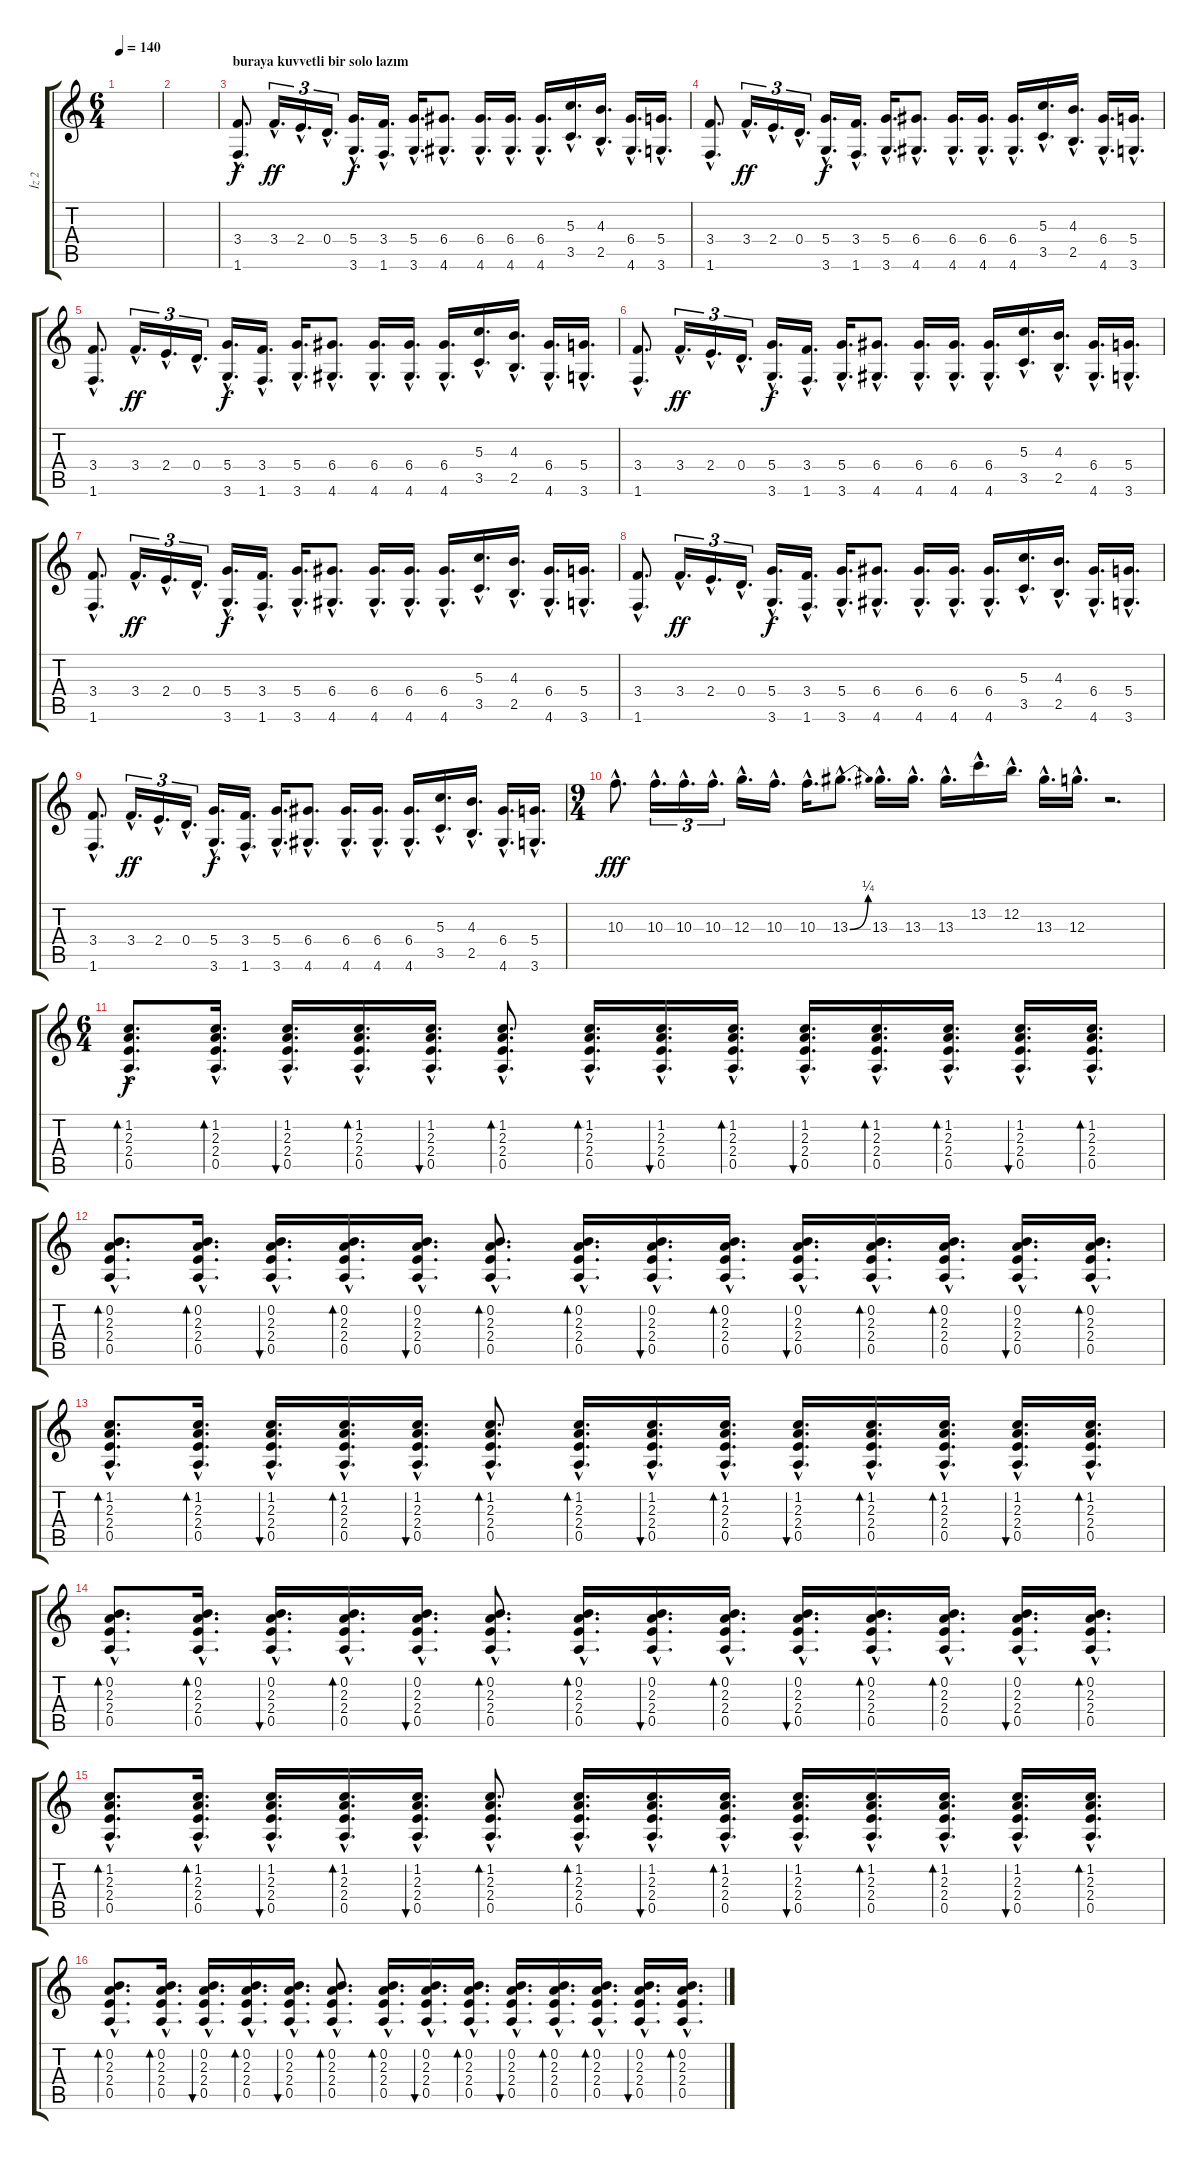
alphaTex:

\track ("İz 2" "İz 2") {instrument overdrivenguitar}
\staff {score tabs}
\tuning (E4 B3 G3 D3 A2 E2) {hide}
\ts (6 4)
\tempo 140
\clef g2
\ks c
|
|
\section ("" "buraya kuvvetli bir solo lazım")
(3.4{hac} 1.6{hac}).8{d} 3.4{hac}.16{d tu (3 2) dy ff} 2.4{hac}.16{d tu (3 2)} 0.4{hac}.16{d tu (3 2)} (5.4{hac} 3.6{hac}).16{d dy f} (3.4{hac} 1.6{hac}).16{d} (5.4{hac} 3.6{hac}).16{d} (6.4{hac} 4.6{hac}).8{d} (6.4{hac} 4.6{hac}).16{d} (6.4{hac} 4.6{hac}).16{d} (6.4{hac} 4.6{hac}).16{d} (5.3{hac} 3.5{hac}).16{d} (4.3{hac} 2.5{hac}).16{d} (6.4{hac} 4.6{hac}).16{d} (5.4{hac} 3.6{hac}).16{d} |
(3.4{hac} 1.6{hac}).8{d} 3.4{hac}.16{d tu (3 2) dy ff} 2.4{hac}.16{d tu (3 2)} 0.4{hac}.16{d tu (3 2)} (5.4{hac} 3.6{hac}).16{d dy f} (3.4{hac} 1.6{hac}).16{d} (5.4{hac} 3.6{hac}).16{d} (6.4{hac} 4.6{hac}).8{d} (6.4{hac} 4.6{hac}).16{d} (6.4{hac} 4.6{hac}).16{d} (6.4{hac} 4.6{hac}).16{d} (5.3{hac} 3.5{hac}).16{d} (4.3{hac} 2.5{hac}).16{d} (6.4{hac} 4.6{hac}).16{d} (5.4{hac} 3.6{hac}).16{d} |
(3.4{hac} 1.6{hac}).8{d} 3.4{hac}.16{d tu (3 2) dy ff} 2.4{hac}.16{d tu (3 2)} 0.4{hac}.16{d tu (3 2)} (5.4{hac} 3.6{hac}).16{d dy f} (3.4{hac} 1.6{hac}).16{d} (5.4{hac} 3.6{hac}).16{d} (6.4{hac} 4.6{hac}).8{d} (6.4{hac} 4.6{hac}).16{d} (6.4{hac} 4.6{hac}).16{d} (6.4{hac} 4.6{hac}).16{d} (5.3{hac} 3.5{hac}).16{d} (4.3{hac} 2.5{hac}).16{d} (6.4{hac} 4.6{hac}).16{d} (5.4{hac} 3.6{hac}).16{d} |
(3.4{hac} 1.6{hac}).8{d} 3.4{hac}.16{d tu (3 2) dy ff} 2.4{hac}.16{d tu (3 2)} 0.4{hac}.16{d tu (3 2)} (5.4{hac} 3.6{hac}).16{d dy f} (3.4{hac} 1.6{hac}).16{d} (5.4{hac} 3.6{hac}).16{d} (6.4{hac} 4.6{hac}).8{d} (6.4{hac} 4.6{hac}).16{d} (6.4{hac} 4.6{hac}).16{d} (6.4{hac} 4.6{hac}).16{d} (5.3{hac} 3.5{hac}).16{d} (4.3{hac} 2.5{hac}).16{d} (6.4{hac} 4.6{hac}).16{d} (5.4{hac} 3.6{hac}).16{d} |
(3.4{hac} 1.6{hac}).8{d} 3.4{hac}.16{d tu (3 2) dy ff} 2.4{hac}.16{d tu (3 2)} 0.4{hac}.16{d tu (3 2)} (5.4{hac} 3.6{hac}).16{d dy f} (3.4{hac} 1.6{hac}).16{d} (5.4{hac} 3.6{hac}).16{d} (6.4{hac} 4.6{hac}).8{d} (6.4{hac} 4.6{hac}).16{d} (6.4{hac} 4.6{hac}).16{d} (6.4{hac} 4.6{hac}).16{d} (5.3{hac} 3.5{hac}).16{d} (4.3{hac} 2.5{hac}).16{d} (6.4{hac} 4.6{hac}).16{d} (5.4{hac} 3.6{hac}).16{d} |
(3.4{hac} 1.6{hac}).8{d} 3.4{hac}.16{d tu (3 2) dy ff} 2.4{hac}.16{d tu (3 2)} 0.4{hac}.16{d tu (3 2)} (5.4{hac} 3.6{hac}).16{d dy f} (3.4{hac} 1.6{hac}).16{d} (5.4{hac} 3.6{hac}).16{d} (6.4{hac} 4.6{hac}).8{d} (6.4{hac} 4.6{hac}).16{d} (6.4{hac} 4.6{hac}).16{d} (6.4{hac} 4.6{hac}).16{d} (5.3{hac} 3.5{hac}).16{d} (4.3{hac} 2.5{hac}).16{d} (6.4{hac} 4.6{hac}).16{d} (5.4{hac} 3.6{hac}).16{d} |
(3.4{hac} 1.6{hac}).8{d} 3.4{hac}.16{d tu (3 2) dy ff} 2.4{hac}.16{d tu (3 2)} 0.4{hac}.16{d tu (3 2)} (5.4{hac} 3.6{hac}).16{d dy f} (3.4{hac} 1.6{hac}).16{d} (5.4{hac} 3.6{hac}).16{d} (6.4{hac} 4.6{hac}).8{d} (6.4{hac} 4.6{hac}).16{d} (6.4{hac} 4.6{hac}).16{d} (6.4{hac} 4.6{hac}).16{d} (5.3{hac} 3.5{hac}).16{d} (4.3{hac} 2.5{hac}).16{d} (6.4{hac} 4.6{hac}).16{d} (5.4{hac} 3.6{hac}).16{d} |
\ts (9 4)
10.3{hac}.8{d dy fff instrument distortionguitar} 10.3{hac}.16{d tu (3 2)} 10.3{hac}.16{d tu (3 2)} 10.3{hac}.16{d tu (3 2)} 12.3{hac}.16{d} 10.3{hac}.16{d} 10.3{hac}.16{d} 13.3{be (bend 0 0 60 1) hac}.8{d} 13.3{hac}.16{d} 13.3{hac}.16{d} 13.3{hac}.16{d} 13.2{hac}.16{d} 12.2{hac}.16{d} 13.3{hac}.16{d} 12.3{hac}.16{d} r.2{d} |
\ts (6 4)
(1.2{hac} 2.3{hac} 2.4{hac} 0.5{hac}).8{d bd 30 dy f} (1.2{hac} 2.3{hac} 2.4{hac} 0.5{hac}).16{d bd 30} (1.2{hac} 2.3{hac} 2.4{hac} 0.5{hac}).16{d bu 30} (1.2{hac} 2.3{hac} 2.4{hac} 0.5{hac}).16{d bd 30} (1.2{hac} 2.3{hac} 2.4{hac} 0.5{hac}).16{d bu 30} (1.2{hac} 2.3{hac} 2.4{hac} 0.5{hac}).8{d bd 30} (1.2{hac} 2.3{hac} 2.4{hac} 0.5{hac}).16{d bd 30} (1.2{hac} 2.3{hac} 2.4{hac} 0.5{hac}).16{d bu 30} (1.2{hac} 2.3{hac} 2.4{hac} 0.5{hac}).16{d bd 30} (1.2{hac} 2.3{hac} 2.4{hac} 0.5{hac}).16{d bu 30} (1.2{hac} 2.3{hac} 2.4{hac} 0.5{hac}).16{d bd 30} (1.2{hac} 2.3{hac} 2.4{hac} 0.5{hac}).16{d bd 30} (1.2{hac} 2.3{hac} 2.4{hac} 0.5{hac}).16{d bu 30} (1.2{hac} 2.3{hac} 2.4{hac} 0.5{hac}).16{d bd 30} |
(0.2{hac} 2.3{hac} 2.4{hac} 0.5{hac}).8{d bd 30} (0.2{hac} 2.3{hac} 2.4{hac} 0.5{hac}).16{d bd 30} (0.2{hac} 2.3{hac} 2.4{hac} 0.5{hac}).16{d bu 30} (0.2{hac} 2.3{hac} 2.4{hac} 0.5{hac}).16{d bd 30} (0.2{hac} 2.3{hac} 2.4{hac} 0.5{hac}).16{d bu 30} (0.2{hac} 2.3{hac} 2.4{hac} 0.5{hac}).8{d bd 30} (0.2{hac} 2.3{hac} 2.4{hac} 0.5{hac}).16{d bd 30} (0.2{hac} 2.3{hac} 2.4{hac} 0.5{hac}).16{d bu 30} (0.2{hac} 2.3{hac} 2.4{hac} 0.5{hac}).16{d bd 30} (0.2{hac} 2.3{hac} 2.4{hac} 0.5{hac}).16{d bu 30} (0.2{hac} 2.3{hac} 2.4{hac} 0.5{hac}).16{d bd 30} (0.2{hac} 2.3{hac} 2.4{hac} 0.5{hac}).16{d bd 30} (0.2{hac} 2.3{hac} 2.4{hac} 0.5{hac}).16{d bu 30} (0.2{hac} 2.3{hac} 2.4{hac} 0.5{hac}).16{d bd 30} |
(1.2{hac} 2.3{hac} 2.4{hac} 0.5{hac}).8{d bd 30} (1.2{hac} 2.3{hac} 2.4{hac} 0.5{hac}).16{d bd 30} (1.2{hac} 2.3{hac} 2.4{hac} 0.5{hac}).16{d bu 30} (1.2{hac} 2.3{hac} 2.4{hac} 0.5{hac}).16{d bd 30} (1.2{hac} 2.3{hac} 2.4{hac} 0.5{hac}).16{d bu 30} (1.2{hac} 2.3{hac} 2.4{hac} 0.5{hac}).8{d bd 30} (1.2{hac} 2.3{hac} 2.4{hac} 0.5{hac}).16{d bd 30} (1.2{hac} 2.3{hac} 2.4{hac} 0.5{hac}).16{d bu 30} (1.2{hac} 2.3{hac} 2.4{hac} 0.5{hac}).16{d bd 30} (1.2{hac} 2.3{hac} 2.4{hac} 0.5{hac}).16{d bu 30} (1.2{hac} 2.3{hac} 2.4{hac} 0.5{hac}).16{d bd 30} (1.2{hac} 2.3{hac} 2.4{hac} 0.5{hac}).16{d bd 30} (1.2{hac} 2.3{hac} 2.4{hac} 0.5{hac}).16{d bu 30} (1.2{hac} 2.3{hac} 2.4{hac} 0.5{hac}).16{d bd 30} |
(0.2{hac} 2.3{hac} 2.4{hac} 0.5{hac}).8{d bd 30} (0.2{hac} 2.3{hac} 2.4{hac} 0.5{hac}).16{d bd 30} (0.2{hac} 2.3{hac} 2.4{hac} 0.5{hac}).16{d bu 30} (0.2{hac} 2.3{hac} 2.4{hac} 0.5{hac}).16{d bd 30} (0.2{hac} 2.3{hac} 2.4{hac} 0.5{hac}).16{d bu 30} (0.2{hac} 2.3{hac} 2.4{hac} 0.5{hac}).8{d bd 30} (0.2{hac} 2.3{hac} 2.4{hac} 0.5{hac}).16{d bd 30} (0.2{hac} 2.3{hac} 2.4{hac} 0.5{hac}).16{d bu 30} (0.2{hac} 2.3{hac} 2.4{hac} 0.5{hac}).16{d bd 30} (0.2{hac} 2.3{hac} 2.4{hac} 0.5{hac}).16{d bu 30} (0.2{hac} 2.3{hac} 2.4{hac} 0.5{hac}).16{d bd 30} (0.2{hac} 2.3{hac} 2.4{hac} 0.5{hac}).16{d bd 30} (0.2{hac} 2.3{hac} 2.4{hac} 0.5{hac}).16{d bu 30} (0.2{hac} 2.3{hac} 2.4{hac} 0.5{hac}).16{d bd 30} |
(1.2{hac} 2.3{hac} 2.4{hac} 0.5{hac}).8{d bd 30} (1.2{hac} 2.3{hac} 2.4{hac} 0.5{hac}).16{d bd 30} (1.2{hac} 2.3{hac} 2.4{hac} 0.5{hac}).16{d bu 30} (1.2{hac} 2.3{hac} 2.4{hac} 0.5{hac}).16{d bd 30} (1.2{hac} 2.3{hac} 2.4{hac} 0.5{hac}).16{d bu 30} (1.2{hac} 2.3{hac} 2.4{hac} 0.5{hac}).8{d bd 30} (1.2{hac} 2.3{hac} 2.4{hac} 0.5{hac}).16{d bd 30} (1.2{hac} 2.3{hac} 2.4{hac} 0.5{hac}).16{d bu 30} (1.2{hac} 2.3{hac} 2.4{hac} 0.5{hac}).16{d bd 30} (1.2{hac} 2.3{hac} 2.4{hac} 0.5{hac}).16{d bu 30} (1.2{hac} 2.3{hac} 2.4{hac} 0.5{hac}).16{d bd 30} (1.2{hac} 2.3{hac} 2.4{hac} 0.5{hac}).16{d bd 30} (1.2{hac} 2.3{hac} 2.4{hac} 0.5{hac}).16{d bu 30} (1.2{hac} 2.3{hac} 2.4{hac} 0.5{hac}).16{d bd 30} |
(0.2{hac} 2.3{hac} 2.4{hac} 0.5{hac}).8{d bd 30} (0.2{hac} 2.3{hac} 2.4{hac} 0.5{hac}).16{d bd 30} (0.2{hac} 2.3{hac} 2.4{hac} 0.5{hac}).16{d bu 30} (0.2{hac} 2.3{hac} 2.4{hac} 0.5{hac}).16{d bd 30} (0.2{hac} 2.3{hac} 2.4{hac} 0.5{hac}).16{d bu 30} (0.2{hac} 2.3{hac} 2.4{hac} 0.5{hac}).8{d bd 30} (0.2{hac} 2.3{hac} 2.4{hac} 0.5{hac}).16{d bd 30} (0.2{hac} 2.3{hac} 2.4{hac} 0.5{hac}).16{d bu 30} (0.2{hac} 2.3{hac} 2.4{hac} 0.5{hac}).16{d bd 30} (0.2{hac} 2.3{hac} 2.4{hac} 0.5{hac}).16{d bu 30} (0.2{hac} 2.3{hac} 2.4{hac} 0.5{hac}).16{d bd 30} (0.2{hac} 2.3{hac} 2.4{hac} 0.5{hac}).16{d bd 30} (0.2{hac} 2.3{hac} 2.4{hac} 0.5{hac}).16{d bu 30} (0.2{hac} 2.3{hac} 2.4{hac} 0.5{hac}).16{d bd 30}
